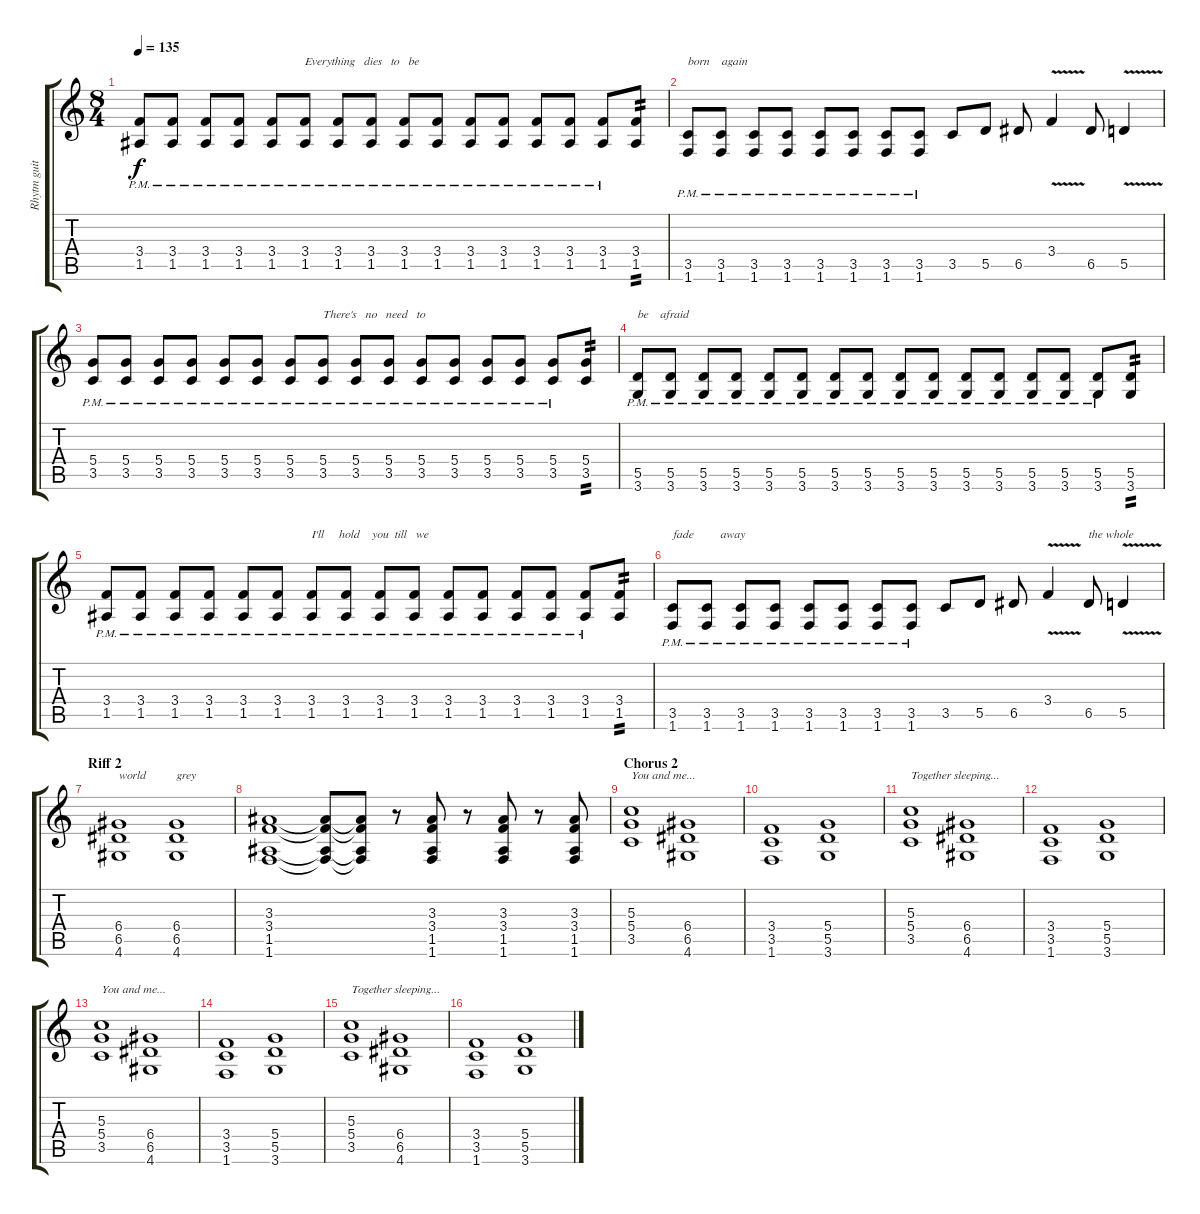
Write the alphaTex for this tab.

\track ("Rhytm guitar 2" "Rhytm guit") {instrument distortionguitar}
\staff {score tabs}
\tuning (E4 B3 G3 D3 A2 E2) {hide}
\ts (8 4)
\tempo 135
\clef g2
\ks c
(3.4{pm} 1.5{pm}).8{dy f} (3.4{pm} 1.5{pm}).8 (3.4{pm} 1.5{pm}).8 (3.4{pm} 1.5{pm}).8 (3.4{pm} 1.5{pm}).8 (3.4{pm} 1.5{pm}).8{txt "Everything   dies   to   be"} (3.4{pm} 1.5{pm}).8 (3.4{pm} 1.5{pm}).8 (3.4{pm} 1.5{pm}).8 (3.4{pm} 1.5{pm}).8 (3.4{pm} 1.5{pm}).8 (3.4{pm} 1.5{pm}).8 (3.4{pm} 1.5{pm}).8 (3.4{pm} 1.5{pm}).8 (3.4{pm} 1.5{pm}).8 (3.4 1.5).8{tp 2} |
(3.5{pm} 1.6{pm}).8{txt "born    again"} (3.5{pm} 1.6{pm}).8 (3.5{pm} 1.6{pm}).8 (3.5{pm} 1.6{pm}).8 (3.5{pm} 1.6{pm}).8 (3.5{pm} 1.6{pm}).8 (3.5{pm} 1.6{pm}).8 (3.5{pm} 1.6{pm}).8 3.5.8 5.5.8 6.5.8 3.4{v}.4 6.5.8 5.5{v}.4 |
(5.4{pm} 3.5{pm}).8 (5.4{pm} 3.5{pm}).8 (5.4{pm} 3.5{pm}).8 (5.4{pm} 3.5{pm}).8 (5.4{pm} 3.5{pm}).8 (5.4{pm} 3.5{pm}).8 (5.4{pm} 3.5{pm}).8 (5.4{pm} 3.5{pm}).8{txt "There's   no   need   to"} (5.4{pm} 3.5{pm}).8 (5.4{pm} 3.5{pm}).8 (5.4{pm} 3.5{pm}).8 (5.4{pm} 3.5{pm}).8 (5.4{pm} 3.5{pm}).8 (5.4{pm} 3.5{pm}).8 (5.4{pm} 3.5{pm}).8 (5.4 3.5).8{tp 2} |
(5.5{pm} 3.6{pm}).8{txt "be    afraid"} (5.5{pm} 3.6{pm}).8 (5.5{pm} 3.6{pm}).8 (5.5{pm} 3.6{pm}).8 (5.5{pm} 3.6{pm}).8 (5.5{pm} 3.6{pm}).8 (5.5{pm} 3.6{pm}).8 (5.5{pm} 3.6{pm}).8 (5.5{pm} 3.6{pm}).8 (5.5{pm} 3.6{pm}).8 (5.5{pm} 3.6{pm}).8 (5.5{pm} 3.6{pm}).8 (5.5{pm} 3.6{pm}).8 (5.5{pm} 3.6{pm}).8 (5.5{pm} 3.6{pm}).8 (5.5 3.6).8{tp 2} |
(3.4{pm} 1.5{pm}).8 (3.4{pm} 1.5{pm}).8 (3.4{pm} 1.5{pm}).8 (3.4{pm} 1.5{pm}).8 (3.4{pm} 1.5{pm}).8 (3.4{pm} 1.5{pm}).8 (3.4{pm} 1.5{pm}).8{txt "I'll     hold    you  till   we"} (3.4{pm} 1.5{pm}).8 (3.4{pm} 1.5{pm}).8 (3.4{pm} 1.5{pm}).8 (3.4{pm} 1.5{pm}).8 (3.4{pm} 1.5{pm}).8 (3.4{pm} 1.5{pm}).8 (3.4{pm} 1.5{pm}).8 (3.4{pm} 1.5{pm}).8 (3.4 1.5).8{tp 2} |
(3.5{pm} 1.6{pm}).8{txt "fade         away"} (3.5{pm} 1.6{pm}).8 (3.5{pm} 1.6{pm}).8 (3.5{pm} 1.6{pm}).8 (3.5{pm} 1.6{pm}).8 (3.5{pm} 1.6{pm}).8 (3.5{pm} 1.6{pm}).8 (3.5{pm} 1.6{pm}).8 3.5.8 5.5.8 6.5.8 3.4{v}.4 6.5.8{txt "the whole "} 5.5{v}.4 |
\section ("" "Riff 2")
(6.4 6.5 4.6).1{txt "world "} (6.4 6.5 4.6).1{txt "grey"} |
(3.3 3.4 1.5 1.6).1 (3.3{t} 3.4{t} 1.5{t} 1.6{t}).8 (3.3{t} 3.4{t} 1.5{t} 1.6{t}).8 r.8 (3.3 3.4 1.5 1.6).8 r.8 (3.3 3.4 1.5 1.6).8 r.8 (3.3 3.4 1.5 1.6).8 |
\section ("" "Chorus 2")
(5.3 5.4 3.5).1{txt "You and me..."} (6.4 6.5 4.6).1 |
(3.4 3.5 1.6).1 (5.4 5.5 3.6).1 |
(5.3 5.4 3.5).1{txt "Together sleeping..."} (6.4 6.5 4.6).1 |
(3.4 3.5 1.6).1 (5.4 5.5 3.6).1 |
(5.3 5.4 3.5).1{txt "You and me..."} (6.4 6.5 4.6).1 |
(3.4 3.5 1.6).1 (5.4 5.5 3.6).1 |
(5.3 5.4 3.5).1{txt "Together sleeping..."} (6.4 6.5 4.6).1 |
(3.4 3.5 1.6).1 (5.4 5.5 3.6).1
